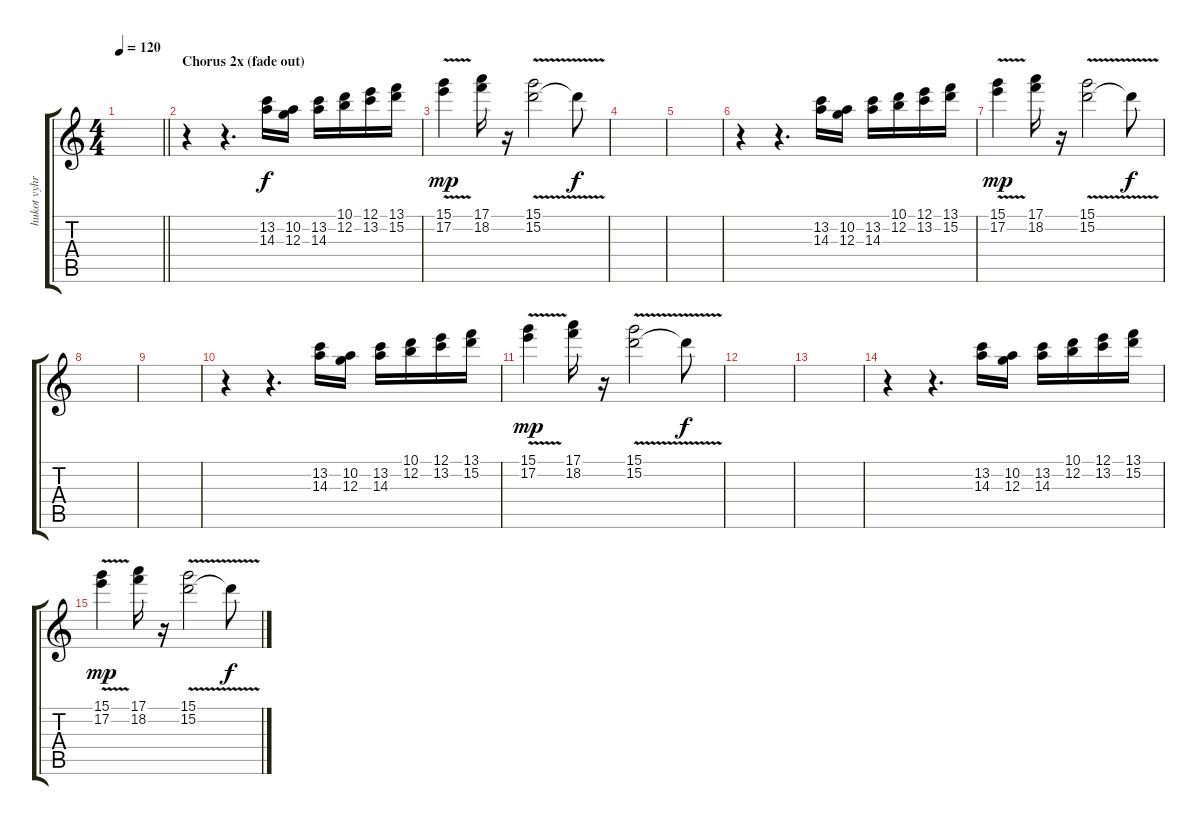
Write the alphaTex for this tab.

\track ("hukot vyhravky" "hukot vyhr") {instrument overdrivenguitar}
\staff {score tabs}
\tuning (E4 B3 G3 D3 A2 D2) {hide}
\ts (4 4)
\tempo 120
\clef g2
\barLineRight lightlight
\ks c
|
\section ("" "Chorus 2x (fade out)")
r.4 r.4{d} (13.2 14.3).16 (10.2 12.3).16 (13.2 14.3).16 (10.1 12.2).16 (12.1 13.2).16 (13.1 15.2).16 |
(15.1 17.2{v}).4{dy mp} (17.1 18.2).16 r.16 (15.1 15.2{v}).2 15.2{t}.8{dy f} |
|
|
r.4 r.4{d} (13.2 14.3).16 (10.2 12.3).16 (13.2 14.3).16 (10.1 12.2).16 (12.1 13.2).16 (13.1 15.2).16 |
(15.1 17.2{v}).4{dy mp} (17.1 18.2).16 r.16 (15.1 15.2{v}).2 15.2{t}.8{dy f} |
|
|
r.4 r.4{d} (13.2 14.3).16 (10.2 12.3).16 (13.2 14.3).16 (10.1 12.2).16 (12.1 13.2).16 (13.1 15.2).16 |
(15.1 17.2{v}).4{dy mp} (17.1 18.2).16 r.16 (15.1 15.2{v}).2 15.2{t}.8{dy f} |
|
|
r.4 r.4{d} (13.2 14.3).16 (10.2 12.3).16 (13.2 14.3).16 (10.1 12.2).16 (12.1 13.2).16 (13.1 15.2).16 |
(15.1 17.2{v}).4{dy mp} (17.1 18.2).16 r.16 (15.1 15.2{v}).2 15.2{t}.8{dy f}
